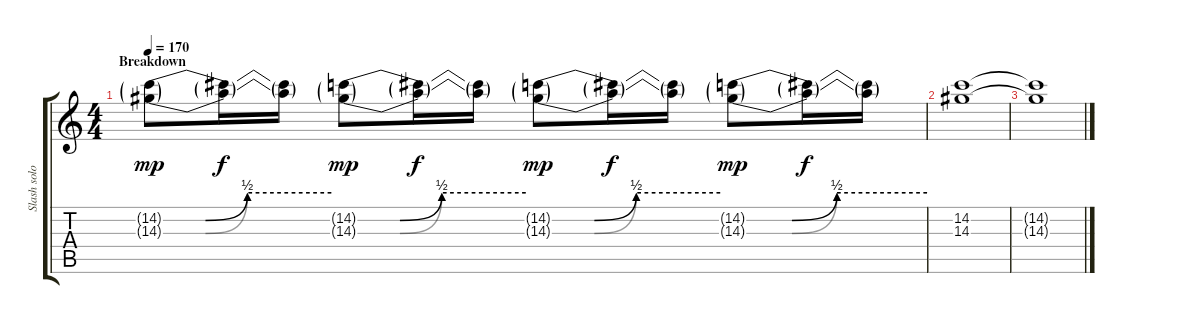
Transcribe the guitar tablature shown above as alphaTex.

\track ("Slash solo" "Slash solo") {instrument distortionguitar}
\staff {score tabs}
\tuning (Eb4 Bb3 Gb3 Db3 Ab2 Eb2) {hide}
\ts (4 4)
\section ("" "Breakdown")
\tempo 170
\clef g2
\ks c
(14.2{be (custom 0 0 15 0 30 2 60 2) g} 14.3{be (custom 0 0 15 0 30 2 60 2) g}).8{dy mp} (14.2{t} 14.3{t}).16{dy f} (14.2{t} 14.3{t}).16 (14.2{be (custom 0 0 15 0 30 2 60 2) g} 14.3{be (custom 0 0 15 0 30 2 60 2) g}).8{dy mp} (14.2{t} 14.3{t}).16{dy f} (14.2{t} 14.3{t}).16 (14.2{be (custom 0 0 15 0 30 2 60 2) g} 14.3{be (custom 0 0 15 0 30 2 60 2) g}).8{dy mp} (14.2{t} 14.3{t}).16{dy f} (14.2{t} 14.3{t}).16 (14.2{be (custom 0 0 15 0 30 2 60 2) g} 14.3{be (custom 0 0 15 0 30 2 60 2) g}).8{dy mp} (14.2{t} 14.3{t}).16{dy f} (14.2{t} 14.3{t}).16 |
(14.2 14.3).1 |
(14.2{t} 14.3{t}).1
